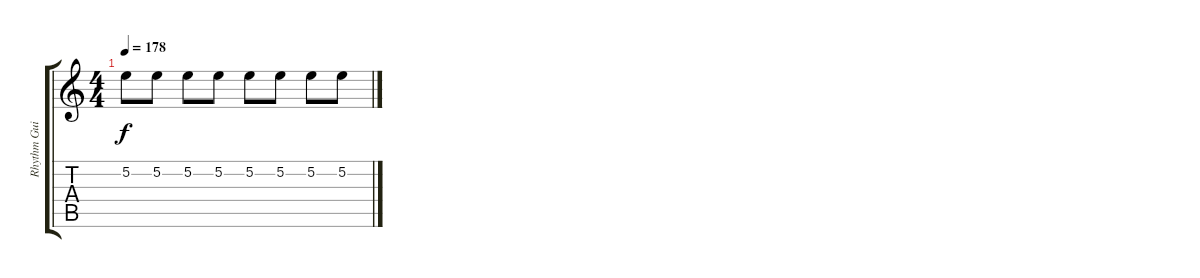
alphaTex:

\track ("Rhythm Guitar R" "Rhythm Gui") {instrument overdrivenguitar}
\staff {score tabs}
\tuning (E4 B3 G3 D3 A2 D2) {hide}
\ts (4 4)
\tempo 178
\clef g2
\ks c
5.2.8{dy f} 5.2.8 5.2.8 5.2.8 5.2.8 5.2.8 5.2.8 5.2.8
